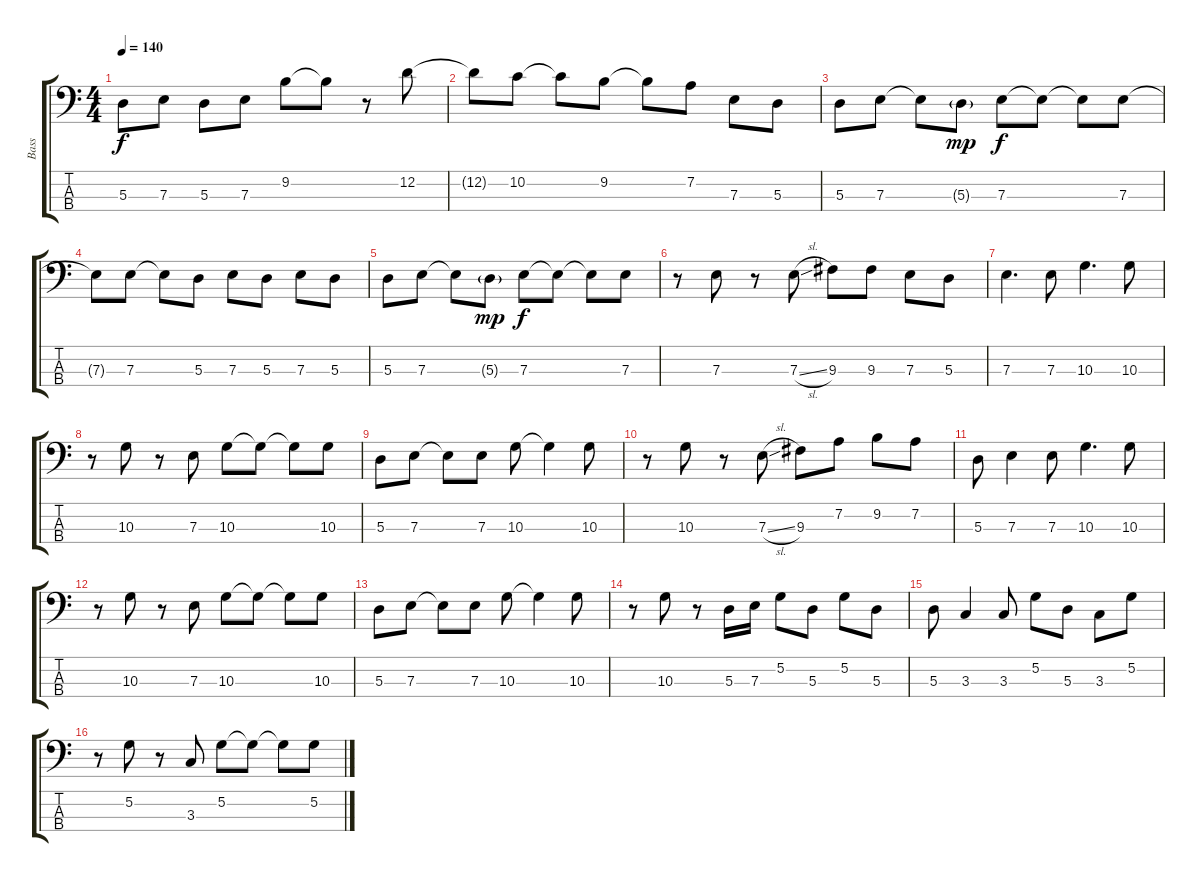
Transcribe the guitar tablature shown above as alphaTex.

\track ("Bass" "Bass") {instrument electricbassfinger}
\staff {score tabs}
\tuning (G2 D2 A1 E1) {hide}
\ts (4 4)
\tempo 140
\clef f4
\ks c
5.3.8{dy f} 7.3.8 5.3.8 7.3.8 9.2.8 9.2{t}.8 r.8 12.2.8 |
12.2{t}.8 10.2.8 10.2{t}.8 9.2.8 9.2{t}.8 7.2.8 7.3.8 5.3.8 |
5.3.8 7.3.8 7.3{t}.8 5.3{g}.8{dy mp} 7.3.8{dy f} 7.3{t}.8 7.3{t}.8 7.3.8 |
7.3{t}.8 7.3.8 7.3{t}.8 5.3.8 7.3.8 5.3.8 7.3.8 5.3.8 |
5.3.8 7.3.8 7.3{t}.8 5.3{g}.8{dy mp} 7.3.8{dy f} 7.3{t}.8 7.3{t}.8 7.3.8 |
r.8 7.3.8 r.8 7.3{sl}.8 9.3.8 9.3.8 7.3.8 5.3.8 |
7.3.4{d} 7.3.8 10.3.4{d} 10.3.8 |
r.8 10.3.8 r.8 7.3.8 10.3.8 10.3{t}.8 10.3{t}.8 10.3.8 |
5.3.8 7.3.8 7.3{t}.8 7.3.8 10.3.8 10.3{t}.4 10.3.8 |
r.8 10.3.8 r.8 7.3{sl}.8 9.3.8 7.2.8 9.2.8 7.2.8 |
5.3.8 7.3.4 7.3.8 10.3.4{d} 10.3.8 |
r.8 10.3.8 r.8 7.3.8 10.3.8 10.3{t}.8 10.3{t}.8 10.3.8 |
5.3.8 7.3.8 7.3{t}.8 7.3.8 10.3.8 10.3{t}.4 10.3.8 |
r.8 10.3.8 r.8 5.3.16 7.3.16 5.2.8 5.3.8 5.2.8 5.3.8 |
5.3.8 3.3.4 3.3.8 5.2.8 5.3.8 3.3.8 5.2.8 |
r.8 5.2.8 r.8 3.3.8 5.2.8 5.2{t}.8 5.2{t}.8 5.2.8
